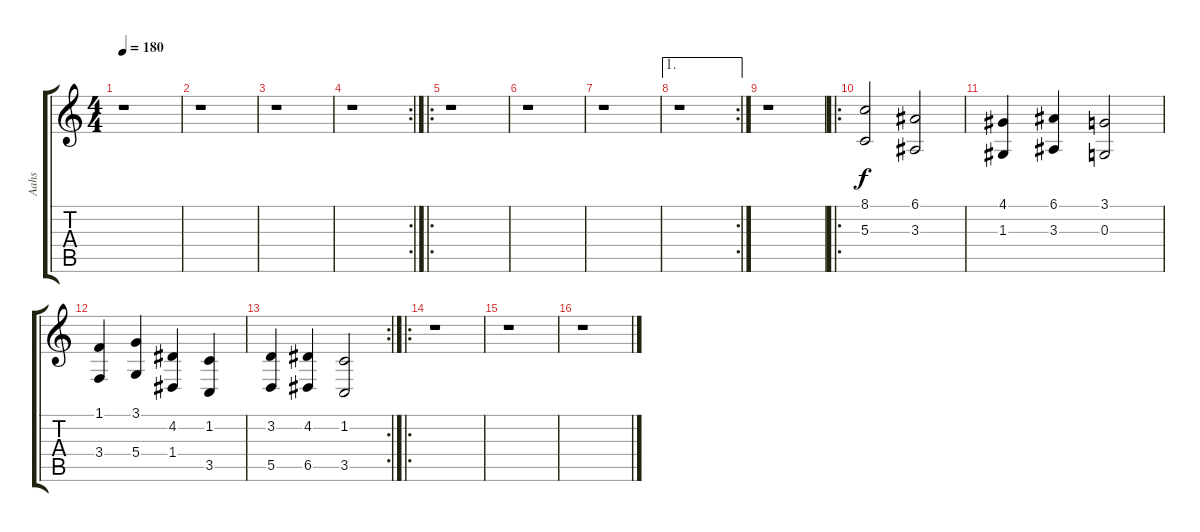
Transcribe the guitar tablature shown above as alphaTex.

\track ("Aahs" "Aahs") {instrument choiraahs}
\staff {score tabs}
\tuning (E4 B3 G3 D3 A2 E2) {hide}
\ts (4 4)
\tempo 180
\clef g2
\ks c
r.1{dy f instrument choiraahs} |
r.1 |
r.1 |
\rc 2
r.1 |
\ro
r.1 |
r.1 |
r.1 |
\ae 1
\rc 2
r.1 |
r.1 |
\ro
(8.1 5.3).2 (6.1 3.3).2 |
(4.1 1.3).4 (6.1 3.3).4 (3.1 0.3).2 |
(1.1 3.4).4 (3.1 5.4).4 (4.2 1.4).4 (1.2 3.5).4 |
\rc 2
(3.2 5.5).4 (4.2 6.5).4 (1.2 3.5).2 |
\ro
r.1 |
r.1 |
r.1
